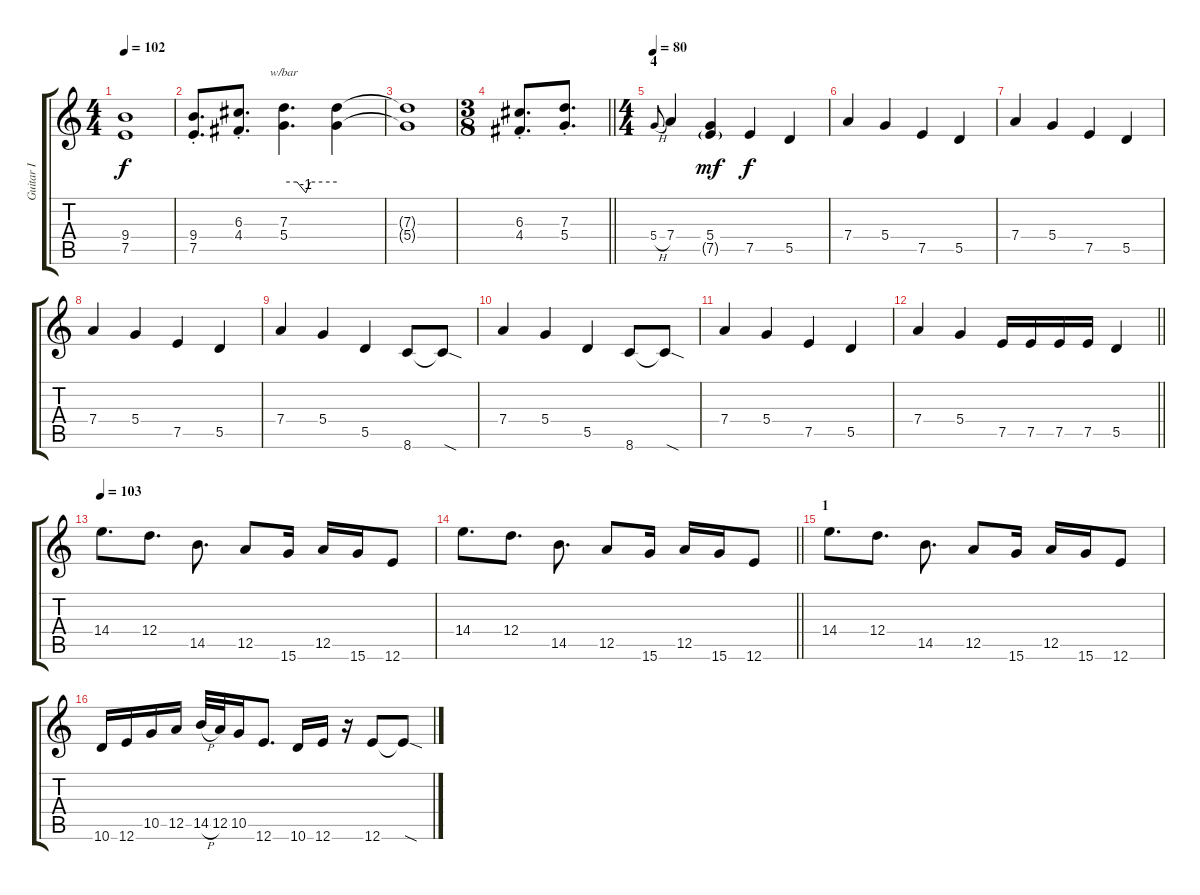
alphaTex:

\track ("Guitar I" "Guitar I") {instrument distortionguitar}
\staff {score tabs}
\tuning (E4 B3 G3 D3 A2 E2) {hide}
\ts (4 4)
\tempo 102
\clef g2
\ks c
(9.4{t} 7.5{t}).1{dy f} |
(9.4{st} 7.5{st}).8{d} (6.3{st} 4.4{st}).8{d} (7.3 5.4).4{d tbe (custom default 0 0 15 0 25 -4 30 0 60 0)} (7.3{t} 5.4{t}).4 |
(7.3{t} 5.4{t}).1 |
\ts (3 8)
\barLineRight lightlight
(6.3{st} 4.4{st}).8{d} (7.3{st} 5.4{st}).8{d} |
\ts (4 4)
\section ("" "4")
\tempo 80
5.4{h}.8{gr onbeat} 7.4.4 (5.4 7.5{g}).4{dy mf} 7.5.4{dy f} 5.5.4 |
7.4.4 5.4.4 7.5.4 5.5.4 |
7.4.4 5.4.4 7.5.4 5.5.4 |
7.4.4 5.4.4 7.5.4 5.5.4 |
7.4.4 5.4.4 5.5.4 8.6.8 8.6{sod t}.8 |
7.4.4 5.4.4 5.5.4 8.6.8 8.6{sod t}.8 |
7.4.4 5.4.4 7.5.4 5.5.4 |
\barLineRight lightlight
7.4.4 5.4.4 7.5.16 7.5.16 7.5.16 7.5.16 5.5.4 |
\section ("" "")
\tempo 103
14.4.8{d} 12.4.8{d} 14.5.8{d} 12.5.8 15.6.16 12.5.16 15.6.16 12.6.8 |
\barLineRight lightlight
14.4.8{d} 12.4.8{d} 14.5.8{d} 12.5.8 15.6.16 12.5.16 15.6.16 12.6.8 |
\section ("" "1")
14.4.8{d} 12.4.8{d} 14.5.8{d} 12.5.8 15.6.16 12.5.16 15.6.16 12.6.8 |
10.6.16 12.6.16 10.5.16 12.5.16 14.5{h}.32 12.5.32 10.5.16 12.6.8{d} 10.6.16 12.6.16 r.16 12.6.8 12.6{sod t}.8
